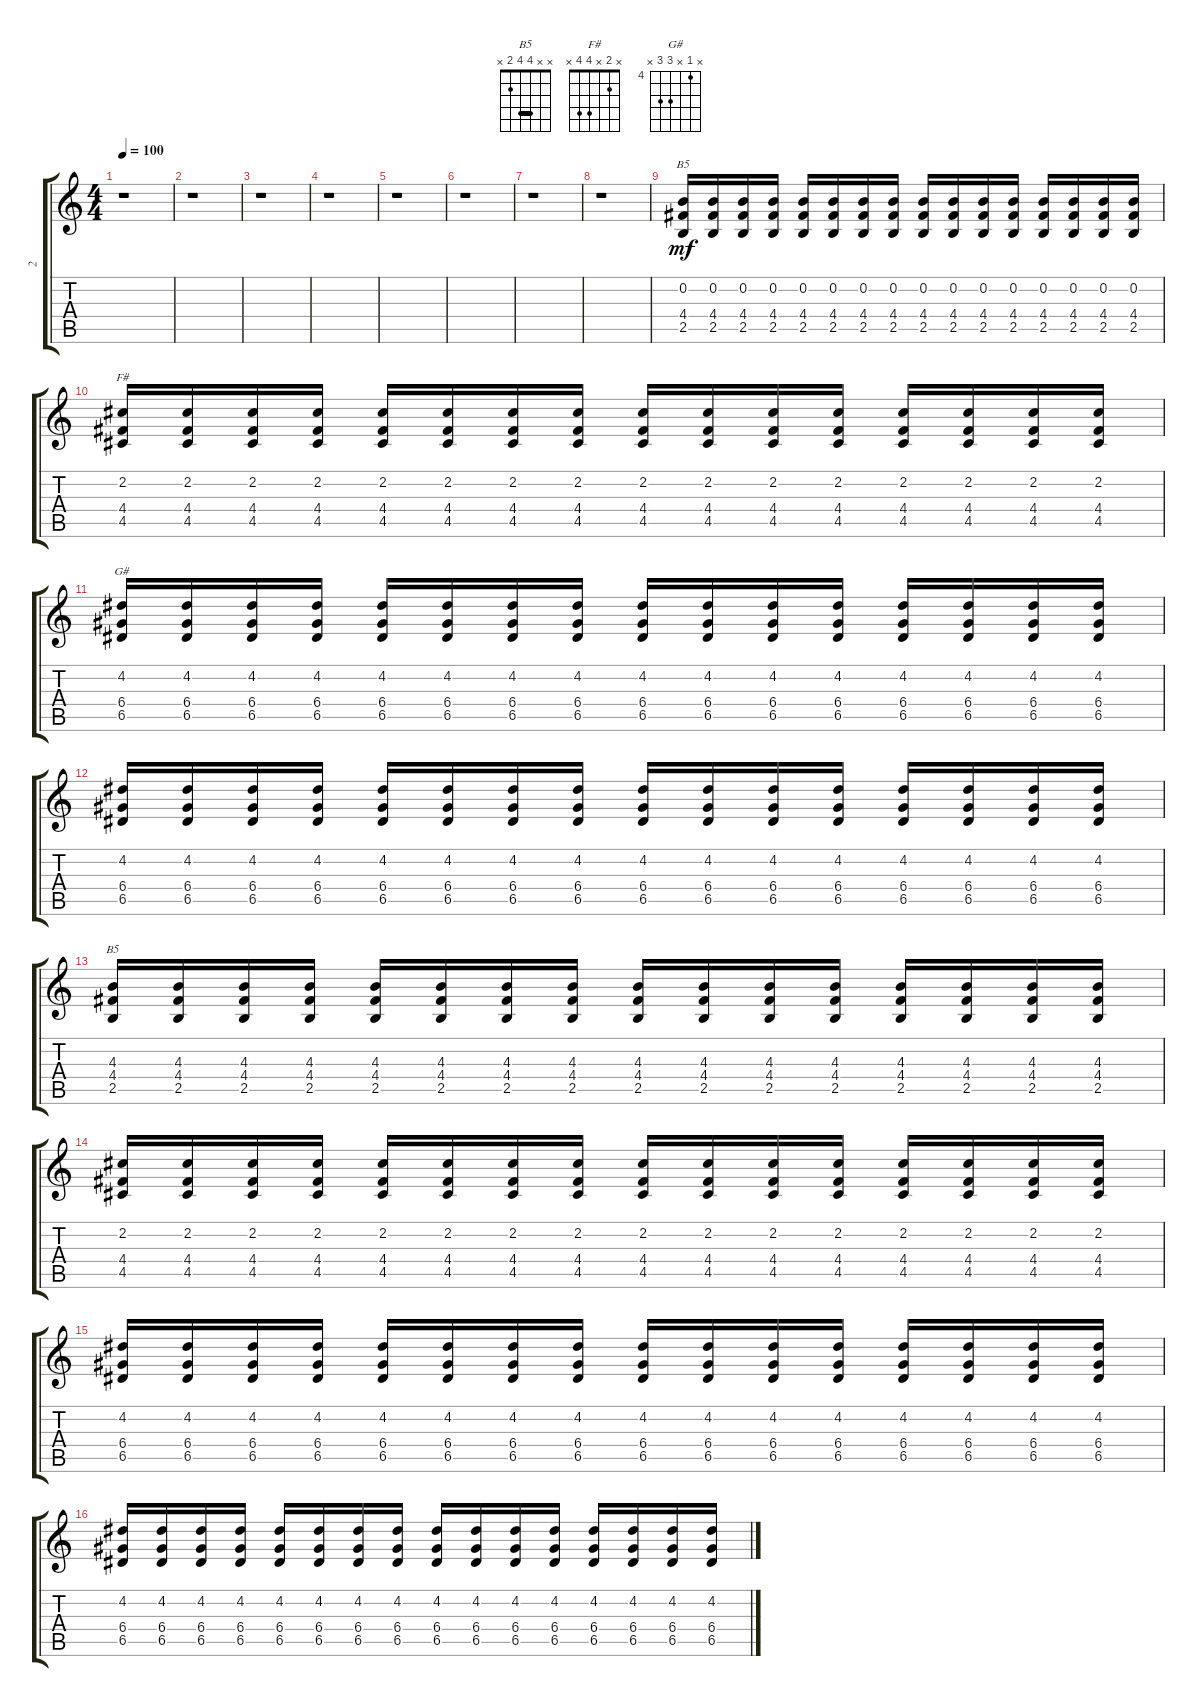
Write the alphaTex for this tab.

\track ("2" "2") {instrument distortionguitar}
\staff {score tabs}
\tuning (E4 B3 G3 D3 A2 E2) {hide}
\chord ("B5" x 0 x 4 2 x)
\chord ("F#" x 2 x 4 4 x)
\chord ("G#" x 4 x 6 6 x) {firstfret 4}
\chord ("B5" x x 4 4 2 x) {barre 4}
\ts (4 4)
\tempo 100
\clef g2
\ks c
r.1{dy mp} |
r.1 |
r.1 |
r.1 |
r.1 |
r.1 |
r.1 |
r.1 |
(0.2 4.4 2.5).16{ch "B5" dy mf} (0.2 4.4 2.5).16 (0.2 4.4 2.5).16 (0.2 4.4 2.5).16 (0.2 4.4 2.5).16 (0.2 4.4 2.5).16 (0.2 4.4 2.5).16 (0.2 4.4 2.5).16 (0.2 4.4 2.5).16 (0.2 4.4 2.5).16 (0.2 4.4 2.5).16 (0.2 4.4 2.5).16 (0.2 4.4 2.5).16 (0.2 4.4 2.5).16 (0.2 4.4 2.5).16 (0.2 4.4 2.5).16 |
(2.2 4.4 4.5).16{ch "F#"} (2.2 4.4 4.5).16 (2.2 4.4 4.5).16 (2.2 4.4 4.5).16 (2.2 4.4 4.5).16 (2.2 4.4 4.5).16 (2.2 4.4 4.5).16 (2.2 4.4 4.5).16 (2.2 4.4 4.5).16 (2.2 4.4 4.5).16 (2.2 4.4 4.5).16 (2.2 4.4 4.5).16 (2.2 4.4 4.5).16 (2.2 4.4 4.5).16 (2.2 4.4 4.5).16 (2.2 4.4 4.5).16 |
(4.2 6.4 6.5).16{ch "G#"} (4.2 6.4 6.5).16 (4.2 6.4 6.5).16 (4.2 6.4 6.5).16 (4.2 6.4 6.5).16 (4.2 6.4 6.5).16 (4.2 6.4 6.5).16 (4.2 6.4 6.5).16 (4.2 6.4 6.5).16 (4.2 6.4 6.5).16 (4.2 6.4 6.5).16 (4.2 6.4 6.5).16 (4.2 6.4 6.5).16 (4.2 6.4 6.5).16 (4.2 6.4 6.5).16 (4.2 6.4 6.5).16 |
(4.2 6.4 6.5).16 (4.2 6.4 6.5).16 (4.2 6.4 6.5).16 (4.2 6.4 6.5).16 (4.2 6.4 6.5).16 (4.2 6.4 6.5).16 (4.2 6.4 6.5).16 (4.2 6.4 6.5).16 (4.2 6.4 6.5).16 (4.2 6.4 6.5).16 (4.2 6.4 6.5).16 (4.2 6.4 6.5).16 (4.2 6.4 6.5).16 (4.2 6.4 6.5).16 (4.2 6.4 6.5).16 (4.2 6.4 6.5).16 |
(4.3 4.4 2.5).16{ch "B5"} (4.3 4.4 2.5).16 (4.3 4.4 2.5).16 (4.3 4.4 2.5).16 (4.3 4.4 2.5).16 (4.3 4.4 2.5).16 (4.3 4.4 2.5).16 (4.3 4.4 2.5).16 (4.3 4.4 2.5).16 (4.3 4.4 2.5).16 (4.3 4.4 2.5).16 (4.3 4.4 2.5).16 (4.3 4.4 2.5).16 (4.3 4.4 2.5).16 (4.3 4.4 2.5).16 (4.3 4.4 2.5).16 |
(2.2 4.4 4.5).16 (2.2 4.4 4.5).16 (2.2 4.4 4.5).16 (2.2 4.4 4.5).16 (2.2 4.4 4.5).16 (2.2 4.4 4.5).16 (2.2 4.4 4.5).16 (2.2 4.4 4.5).16 (2.2 4.4 4.5).16 (2.2 4.4 4.5).16 (2.2 4.4 4.5).16 (2.2 4.4 4.5).16 (2.2 4.4 4.5).16 (2.2 4.4 4.5).16 (2.2 4.4 4.5).16 (2.2 4.4 4.5).16 |
(4.2 6.4 6.5).16 (4.2 6.4 6.5).16 (4.2 6.4 6.5).16 (4.2 6.4 6.5).16 (4.2 6.4 6.5).16 (4.2 6.4 6.5).16 (4.2 6.4 6.5).16 (4.2 6.4 6.5).16 (4.2 6.4 6.5).16 (4.2 6.4 6.5).16 (4.2 6.4 6.5).16 (4.2 6.4 6.5).16 (4.2 6.4 6.5).16 (4.2 6.4 6.5).16 (4.2 6.4 6.5).16 (4.2 6.4 6.5).16 |
(4.2 6.4 6.5).16 (4.2 6.4 6.5).16 (4.2 6.4 6.5).16 (4.2 6.4 6.5).16 (4.2 6.4 6.5).16 (4.2 6.4 6.5).16 (4.2 6.4 6.5).16 (4.2 6.4 6.5).16 (4.2 6.4 6.5).16 (4.2 6.4 6.5).16 (4.2 6.4 6.5).16 (4.2 6.4 6.5).16 (4.2 6.4 6.5).16 (4.2 6.4 6.5).16 (4.2 6.4 6.5).16 (4.2 6.4 6.5).16
